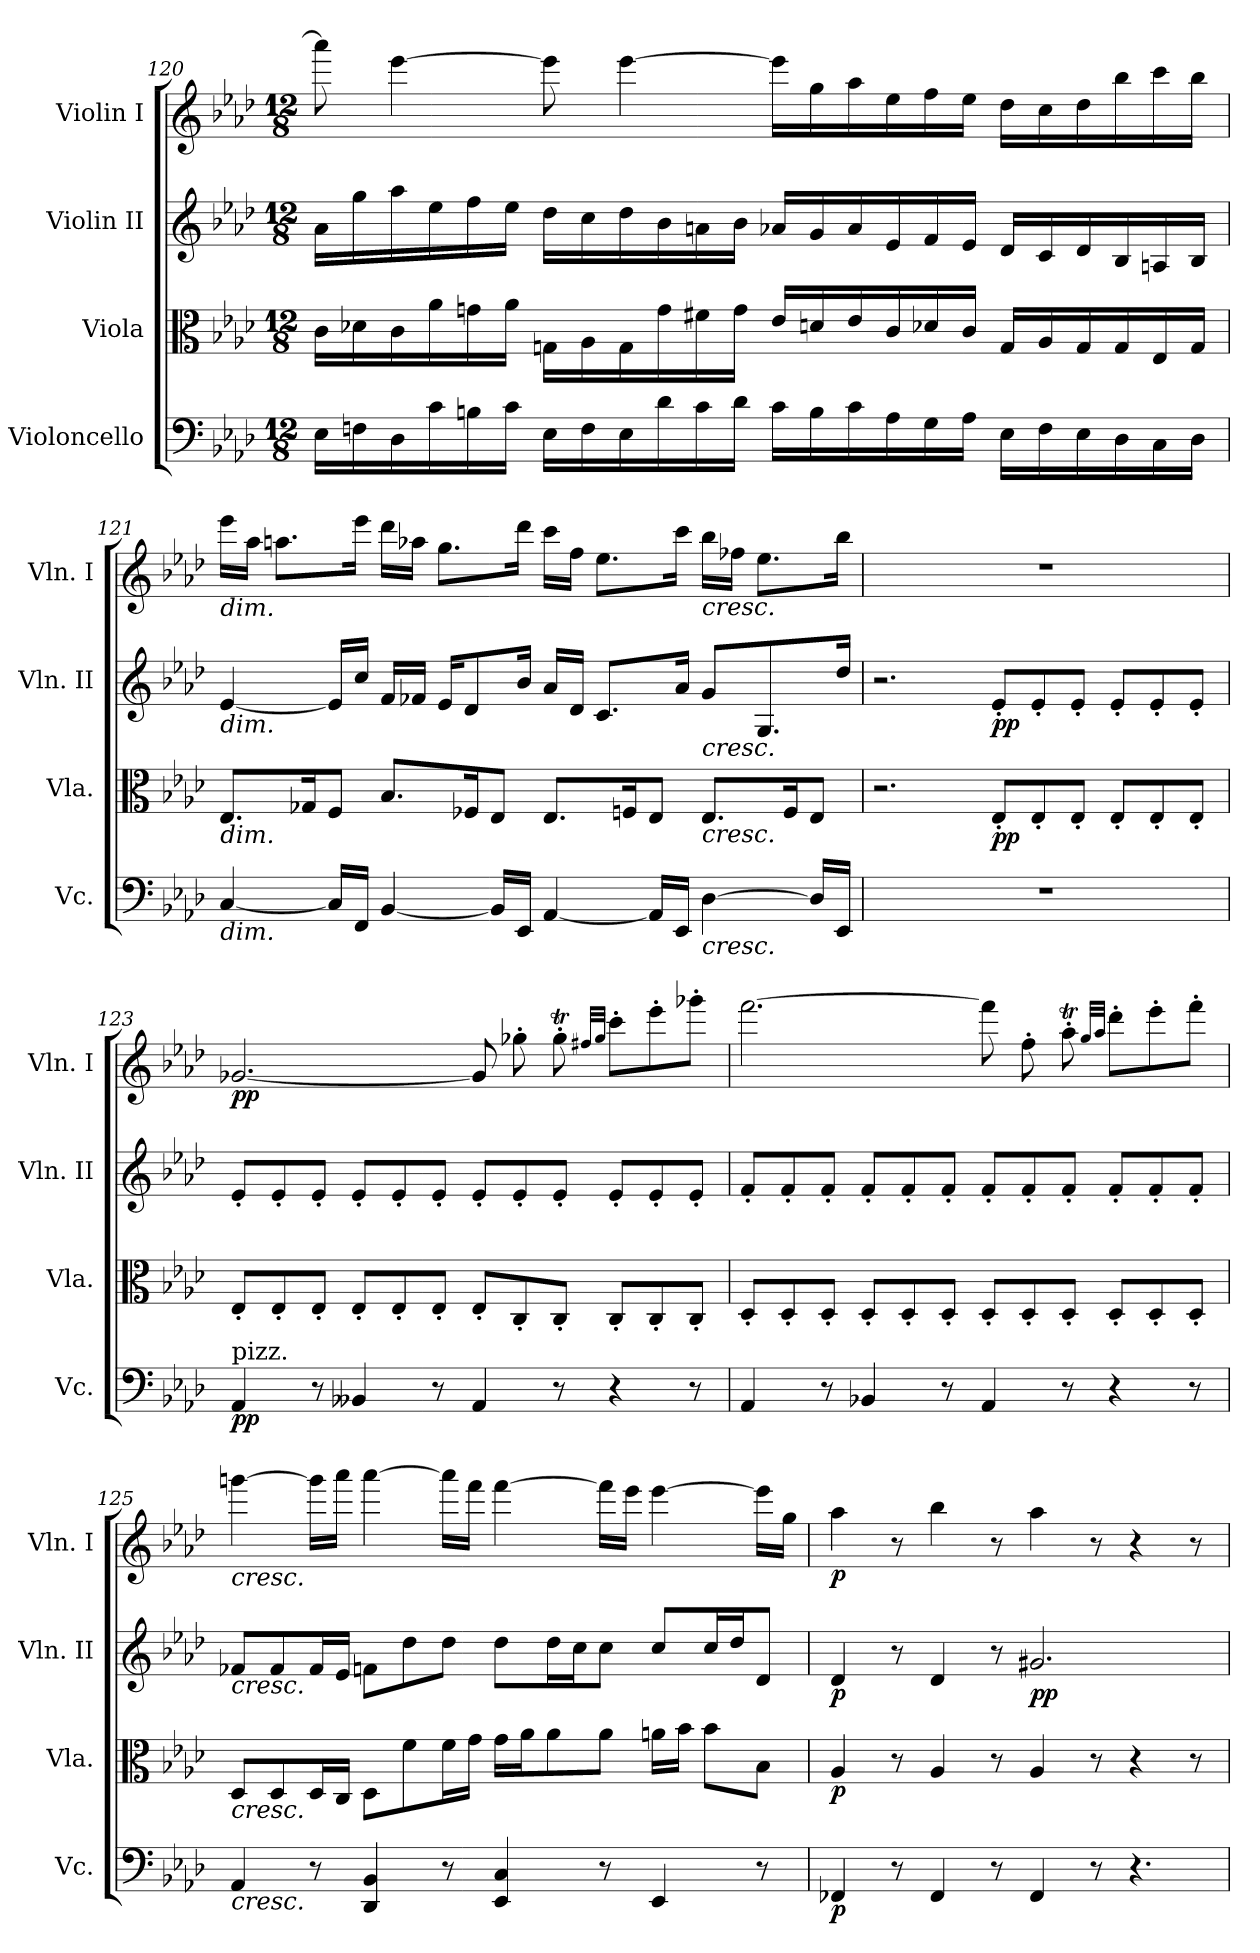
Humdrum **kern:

**kern	**dynam	**kern	**dynam	**kern	**dynam	**kern	**dynam
*part4	*part4	*part3	*part3	*part2	*part2	*part1	*part1
*staff4	*staff4	*staff3	*staff3	*staff2	*staff2	*staff1	*staff1
*I"Violoncello	*	*I"Viola	*	*I"Violin II	*	*I"Violin I	*
*I'Vc.	*	*I'Vla.	*	*I'Vln. II	*	*I'Vln. I	*
*clefF4	*	*clefC3	*	*clefG2	*	*clefG2	*
*k[b-e-a-d-]	*	*k[b-e-a-d-]	*	*k[b-e-a-d-]	*	*k[b-e-a-d-]	*
*A-:	*	*A-:	*	*A-:	*	*A-:	*
*M12/8	*	*M12/8	*	*M12/8	*	*M12/8	*
=120	=120	=120	=120	=120	=120	=120	=120
16E-\LL	.	16c\LL	.	16a-\LL	.	8aaa-\]	.
16Fn\	.	16d-X\	.	16gg\	.	.	.
16D-\	.	16c\	.	16aa-\	.	[4eee-\	.
16c\	.	16a-\	.	16ee-\	.	.	.
16Bn\	.	16gn\	.	16ff\	.	.	.
16c\JJ	.	16a-\JJ	.	16ee-\JJ	.	.	.
16E-\LL	.	16Gn\LL	.	16dd-\LL	.	8eee-\]	.
16F\	.	16A-\	.	16cc\	.	.	.
16E-\	.	16G\	.	16dd-\	.	[4eee-\	.
16d-\	.	16g\	.	16b-\	.	.	.
16c\	.	16f#X\	.	16an\	.	.	.
16d-\JJ	.	16g\JJ	.	16b-\JJ	.	.	.
16c\LL	.	16e-/LL	.	16a-X/LL	.	16eee-\LL]	.
16B\	.	16dn/	.	16g/	.	16gg\	.
16c\	.	16e-/	.	16a-/	.	16aa-\	.
16A-\	.	16c/	.	16e-/	.	16ee-\	.
16G\	.	16d-X/	.	16f/	.	16ff\	.
16A-\JJ	.	16c/JJ	.	16e-/JJ	.	16ee-\JJ	.
16E-\LL	.	16G/LL	.	16d-/LL	.	16dd-\LL	.
16F\	.	16A-/	.	16c/	.	16cc\	.
16E-\	.	16G/	.	16d-/	.	16dd-\	.
16D-\	.	16G/	.	16B-/	.	16bb-\	.
16C\	.	16E-/	.	16An/	.	16ccc\	.
16D-\JJ	.	16G/JJ	.	16B-/JJ	.	16bb-\JJ	.
=121	=121	=121	=121	=121	=121	=121	=121
!	!	!	!	!	!	!LO:TX:b:i:t=dim.	!
!	!	!	!	!LO:TX:b:i:t=dim.	!	!	!
!	!	!LO:TX:b:i:t=dim.	!	!	!	!	!
!LO:TX:b:i:t=dim.	!	!	!	!	!	!	!
[4C/	.	8.E-/L	.	[4e-/	.	16eee-\LL	.
.	.	.	.	.	.	16aa-\JJ	.
.	.	.	.	.	.	8.aan\L	.
.	.	16G-X/K	.	.	.	.	.
16C/LL]	.	8F/J	.	16e-/LL]	.	.	.
16FF/JJ	.	.	.	16cc/JJ	.	16eee-\Jk	.
[4BB-/	.	8.B-/L	.	16f/LL	.	16ddd-\LL	.
.	.	.	.	16f-X/JJ	.	16aa-X\JJ	.
.	.	.	.	16e-/KL	.	8.gg\L	.
.	.	16F-X/K	.	8d-/	.	.	.
16BB-/LL]	.	8E-/J	.	.	.	.	.
16EE-/JJ	.	.	.	16b-/Jk	.	16ddd-\Jk	.
[4AA-/	.	8.E-/L	.	16a-/LL	.	16ccc\LL	.
.	.	.	.	16d-/JJ	.	16ff\JJ	.
.	.	.	.	8.c/L	.	8.ee-\L	.
.	.	16Fn/K	.	.	.	.	.
16AA-/LL]	.	8E-/J	.	.	.	.	.
16EE-/JJ	.	.	.	16a-/Jk	.	16ccc\Jk	.
!	!	!	!	!	!	!LO:TX:b:i:t=cresc.	!
!	!	!	!	!LO:TX:b:i:t=cresc.	!	!	!
!	!	!LO:TX:b:i:t=cresc.	!	!	!	!	!
!LO:TX:b:i:t=cresc.	!	!	!	!	!	!	!
[4D-\	.	8.E-/L	.	8g/L	.	16bb-\LL	.
.	.	.	.	.	.	16ff-X\JJ	.
.	.	.	.	8.G/	.	8.ee-\L	.
.	.	16F/K	.	.	.	.	.
16D-/LL]	.	8E-/J	.	.	.	.	.
16EE-/JJ	.	.	.	16dd-/Jk	.	16bb-\Jk	.
=122	=122	=122	=122	=122	=122	=122	=122
1.r	.	2.r	.	2.r	.	1.r	.
!	!	!	!LO:DY:b	!	!LO:DY:b	!	!
.	.	8E-'/L	pp	8e-'/L	pp	.	.
.	.	8E-'/	.	8e-'/	.	.	.
.	.	8E-'/J	.	8e-'/J	.	.	.
.	.	8E-'/L	.	8e-'/L	.	.	.
.	.	8E-'/	.	8e-'/	.	.	.
.	.	8E-'/J	.	8e-'/J	.	.	.
=123	=123	=123	=123	=123	=123	=123	=123
!LO:TX:a:t=pizz.	!	!	!	!	!	!	!
!	!LO:DY:b	!	!	!	!	!	!LO:DY:b
4AA-/	pp	8E-'/L	.	8e-'/L	.	[2.g-X/	pp
.	.	8E-'/	.	8e-'/	.	.	.
8r	.	8E-'/J	.	8e-'/J	.	.	.
4BB--X/	.	8E-'/L	.	8e-'/L	.	.	.
.	.	8E-'/	.	8e-'/	.	.	.
8r	.	8E-'/J	.	8e-'/J	.	.	.
4AA-/	.	8E-'/L	.	8e-'/L	.	8g-/]	.
.	.	8C'/	.	8e-'/	.	8gg-X'\	.
8r	.	8C'/J	.	8e-'/J	.	8gg-T'\	.
.	.	.	.	.	.	32qff#X/LLL	.
.	.	.	.	.	.	32qgg-/JJJ	.
4r	.	8C'/L	.	8e-'/L	.	8ccc'\L	.
.	.	8C'/	.	8e-'/	.	8eee-'\	.
8r	.	8C'/J	.	8e-'/J	.	8ggg-X'\J	.
=124	=124	=124	=124	=124	=124	=124	=124
4AA-/	.	8D-'/L	.	8f'/L	.	[2.fff\	.
.	.	8D-'/	.	8f'/	.	.	.
8r	.	8D-'/J	.	8f'/J	.	.	.
4BB-X/	.	8D-'/L	.	8f'/L	.	.	.
.	.	8D-'/	.	8f'/	.	.	.
8r	.	8D-'/J	.	8f'/J	.	.	.
4AA-/	.	8D-'/L	.	8f'/L	.	8fff\]	.
.	.	8D-'/	.	8f'/	.	8ff'\	.
8r	.	8D-'/J	.	8f'/J	.	8aa-T'\	.
.	.	.	.	.	.	32qgg/LLL	.
.	.	.	.	.	.	32qaa-/JJJ	.
4r	.	8D-'/L	.	8f'/L	.	8ddd-'\L	.
.	.	8D-'/	.	8f'/	.	8eee-'\	.
8r	.	8D-'/J	.	8f'/J	.	8fff'\J	.
=125	=125	=125	=125	=125	=125	=125	=125
!	!	!	!	!	!	!LO:TX:b:i:t=cresc.	!
!	!	!	!	!LO:TX:b:i:t=cresc.	!	!	!
!	!	!LO:TX:b:i:t=cresc.	!	!	!	!	!
!LO:TX:b:i:t=cresc.	!	!	!	!	!	!	!
4AA-/	.	8D-/L	.	8f-X/L	.	[4gggn\	.
.	.	8D-/	.	8f-/	.	.	.
8r	.	16D-/L	.	16f-/L	.	16ggg\LL]	.
.	.	16C/JJ	.	16e-/JJ	.	16aaa-\JJ	.
4DD-/ 4BB-/	.	8D-\L	.	8fn\L	.	[4aaa-\	.
.	.	8f\	.	8dd-\	.	.	.
8r	.	16f\L	.	8dd-\J	.	16aaa-\LL]	.
.	.	16g\JJ	.	.	.	16fff\JJ	.
4EE-/ 4C/	.	16g\LL	.	8dd-\L	.	[4fff\	.
.	.	16a-\J	.	.	.	.	.
.	.	8a-\	.	16dd-\L	.	.	.
.	.	.	.	16cc\J	.	.	.
8r	.	8a-\J	.	8cc\J	.	16fff\LL]	.
.	.	.	.	.	.	16eee-\JJ	.
4EE-/	.	16an\LL	.	8cc/L	.	[4eee-\	.
.	.	16b-\JJ	.	.	.	.	.
.	.	8b-\L	.	16cc/L	.	.	.
.	.	.	.	16dd-/J	.	.	.
8r	.	8B-\J	.	8d-/J	.	16eee-\LL]	.
.	.	.	.	.	.	16gg\JJ	.
=126	=126	=126	=126	=126	=126	=126	=126
!	!LO:DY:b	!	!LO:DY:b	!	!LO:DY:b	!	!LO:DY:b
4FF-X/	p	4A-/	p	4d-/	p	4aa-\	p
8r	.	8r	.	8r	.	8r	.
4FF-/	.	4A-/	.	4d-/	.	4bb-\	.
8r	.	8r	.	8r	.	8r	.
!	!	!	!	!	!LO:DY:b	!	!
4FF-/	.	4A-/	.	2.g#X/	pp	4aa-\	.
8r	.	8r	.	.	.	8r	.
4.r	.	4r	.	.	.	4r	.
.	.	8r	.	.	.	8r	.
=	=	=	=	=	=	=	=
*-	*-	*-	*-	*-	*-	*-	*-
